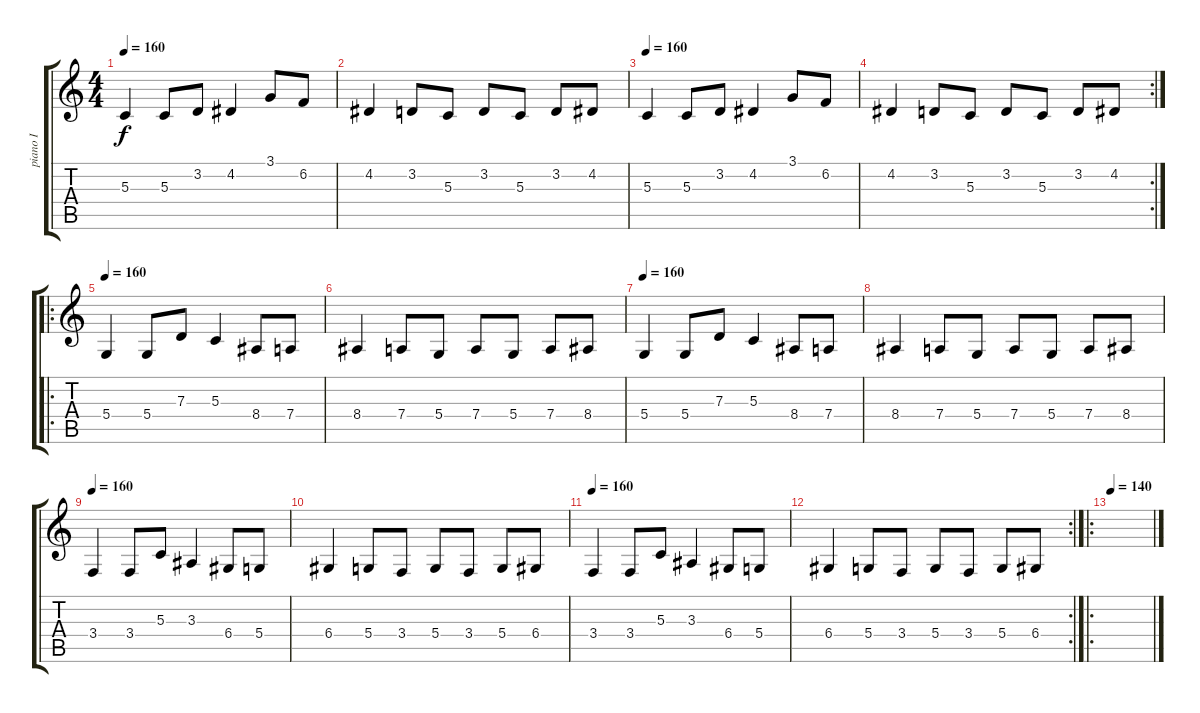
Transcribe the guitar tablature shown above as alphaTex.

\track ("piano I" "piano I") {instrument brightacousticpiano}
\staff {score tabs}
\tuning (E4 B3 G3 D3 A2 E2) {hide}
\ts (4 4)
\tempo 160
\clef g2
\ks c
5.3.4{dy f} 5.3.8 3.2.8 4.2.4 3.1.8 6.2.8 |
4.2.4 3.2.8 5.3.8 3.2.8 5.3.8 3.2.8 4.2.8 |
\tempo 160
5.3.4 5.3.8 3.2.8 4.2.4 3.1.8 6.2.8 |
\rc 2
4.2.4 3.2.8 5.3.8 3.2.8 5.3.8 3.2.8 4.2.8 |
\ro
\tempo 160
5.4.4 5.4.8 7.3.8 5.3.4 8.4.8 7.4.8 |
8.4.4 7.4.8 5.4.8 7.4.8 5.4.8 7.4.8 8.4.8 |
\tempo 160
5.4.4 5.4.8 7.3.8 5.3.4 8.4.8 7.4.8 |
8.4.4 7.4.8 5.4.8 7.4.8 5.4.8 7.4.8 8.4.8 |
\tempo 160
3.4.4 3.4.8 5.3.8 3.3.4 6.4.8 5.4.8 |
6.4.4 5.4.8 3.4.8 5.4.8 3.4.8 5.4.8 6.4.8 |
\tempo 160
3.4.4 3.4.8 5.3.8 3.3.4 6.4.8 5.4.8 |
\rc 2
6.4.4 5.4.8 3.4.8 5.4.8 3.4.8 5.4.8 6.4.8 |
\ro
\tempo 140
